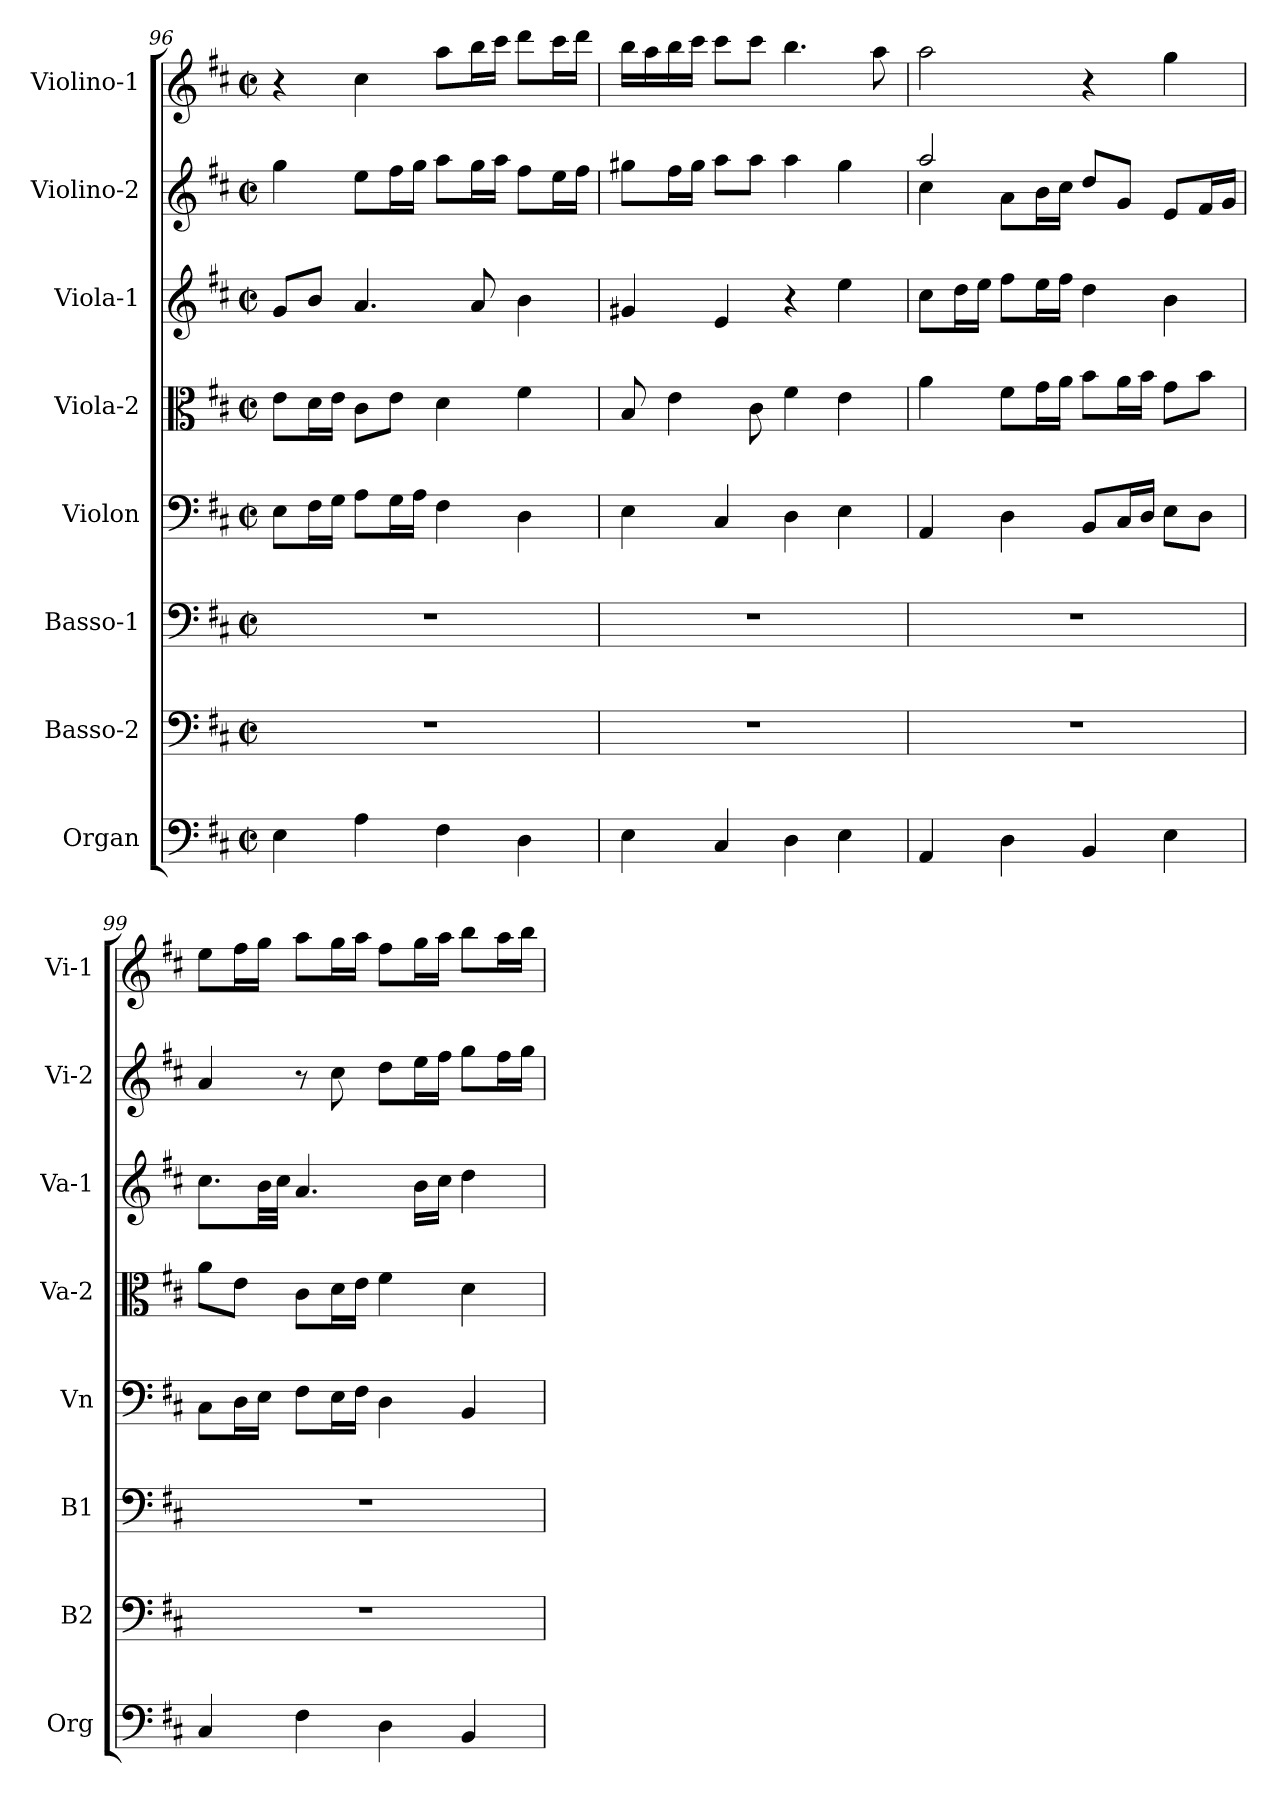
**kern	**kern	**kern	**kern	**kern	**kern	**kern	**kern
*part8	*part7	*part6	*part5	*part4	*part3	*part2	*part1
*staff8	*staff7	*staff6	*staff5	*staff4	*staff3	*staff2	*staff1
*I"Organ	*I"Basso-2	*I"Basso-1	*I"Violon	*I"Viola-2	*I"Viola-1	*I"Violino-2	*I"Violino-1
*I'Org	*I'B2	*I'B1	*I'Vn	*I'Va-2	*I'Va-1	*I'Vi-2	*I'Vi-1
!!LO:PB:g=z
*clefF4	*clefF4	*clefF4	*clefF4	*clefC3	*clefG2	*clefG2	*clefG2
*k[f#c#]	*k[f#c#]	*k[f#c#]	*k[f#c#]	*k[f#c#]	*k[f#c#]	*k[f#c#]	*k[f#c#]
*D:	*D:	*D:	*D:	*D:	*D:	*D:	*D:
*M2/2	*M2/2	*M2/2	*M2/2	*M2/2	*M2/2	*M2/2	*M2/2
*met(c|)	*met(c|)	*met(c|)	*met(c|)	*met(c|)	*met(c|)	*met(c|)	*met(c|)
=96	=96	=96	=96	=96	=96	=96	=96
4E\	1r	1r	8E\L	8e\L	8g/L	4gg\	4r
.	.	.	16F#\L	16d\L	8b/J	.	.
.	.	.	16G\JJ	16e\JJ	.	.	.
4A\	.	.	8A\L	8c#\L	4.a/	8ee\L	4cc#\
.	.	.	16G\L	8e\J	.	16ff#\L	.
.	.	.	16A\JJ	.	.	16gg\JJ	.
4F#\	.	.	4F#\	4d\	.	8aa\L	8aa\L
.	.	.	.	.	8a/	16gg\L	16bb\L
.	.	.	.	.	.	16aa\JJ	16ccc#\JJ
4D\	.	.	4D\	4f#\	4b\	8ff#\L	8ddd\L
.	.	.	.	.	.	16ee\L	16ccc#\L
.	.	.	.	.	.	16ff#\JJ	16ddd\JJ
=97	=97	=97	=97	=97	=97	=97	=97
4E\	1r	1r	4E\	8B/	4g#X/	8gg#X\L	16bb\LL
.	.	.	.	.	.	.	16aa\
.	.	.	.	4e\	.	16ff#\L	16bb\
.	.	.	.	.	.	16gg#\JJ	16ccc#\JJ
4C#/	.	.	4C#/	.	4e/	8aa\L	8ccc#\L
.	.	.	.	8c#\	.	8aa\J	8ccc#\J
4D\	.	.	4D\	4f#\	4r	4aa\	4.bb\
4E\	.	.	4E\	4e\	4ee\	4gg#\	.
.	.	.	.	.	.	.	8aa\
=98	=98	=98	=98	=98	=98	=98	=98
*	*	*	*	*	*	*^	*
4AA/	1r	1r	4AA/	4a\	8cc#\L	2aa/	4cc#\	2aa\
.	.	.	.	.	16dd\L	.	.	.
.	.	.	.	.	16ee\JJ	.	.	.
4D\	.	.	4D\	8f#\L	8ff#\L	.	8a\L	.
.	.	.	.	16g\L	16ee\L	.	16b\L	.
.	.	.	.	16a\JJ	16ff#\JJ	.	16cc#\JJ	.
4BB/	.	.	8BB/L	8b\L	4dd\	8dd/L	2ryy	4r
.	.	.	16C#/L	16a\L	.	8g/J	.	.
.	.	.	16D/JJ	16b\JJ	.	.	.	.
4E\	.	.	8E\L	8g\L	4b\	8e/L	.	4gg\
.	.	.	8D\J	8b\J	.	16f#/L	.	.
.	.	.	.	.	.	16g/JJ	.	.
*	*	*	*	*	*	*v	*v	*
=99	=99	=99	=99	=99	=99	=99	=99
4C#/	1r	1r	8C#\L	8a\L	8.cc#\L	4a/	8ee\L
.	.	.	16D\L	8e\J	.	.	16ff#\L
.	.	.	16E\JJ	.	32b\LL	.	16gg\JJ
.	.	.	.	.	32cc#\JJJ	.	.
4F#\	.	.	8F#\L	8c#\L	4.a/	8r	8aa\L
.	.	.	16E\L	16d\L	.	8cc#\	16gg\L
.	.	.	16F#\JJ	16e\JJ	.	.	16aa\JJ
4D\	.	.	4D\	4f#\	.	8dd\L	8ff#\L
.	.	.	.	.	16b\LL	16ee\L	16gg\L
.	.	.	.	.	16cc#\JJ	16ff#\JJ	16aa\JJ
4BB/	.	.	4BB/	4d\	4dd\	8gg\L	8bb\L
.	.	.	.	.	.	16ff#\L	16aa\L
.	.	.	.	.	.	16gg\JJ	16bb\JJ
=	=	=	=	=	=	=	=
*-	*-	*-	*-	*-	*-	*-	*-
